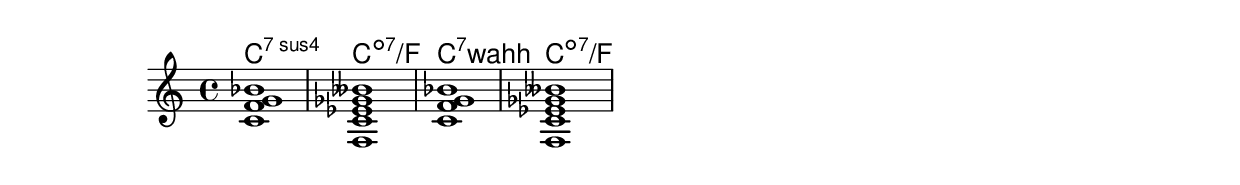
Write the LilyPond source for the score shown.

\version "2.2.0"
\header { texidoc = "The property @code{chordNameExceptions} can used
    to store a list of special notations for specific chords.

Putting the exceptions list encoded as
@example
	\\notes @{ <c f g bes>1\\markup @{ \\super \"7\" \"wahh\" @} @}
@end example
into @code{chordNameExceptions} takes a little manoeuvring. The
following code transforms @code{chExceptionMusic} (which is a
sequential music) into a list of exceptions.
@example
	(sequential-music-to-chord-exceptions chExceptionMusic \#t)
@end example
Then,
@example
	(append
	  ... ignatzekExceptions)
@end example
adds the new exceptions to the default ones, which are defined in
@file{ly/chord-modifier-init.ly}.
" }


% 7sus4 denoted with ^7 wahh
chExceptionMusic = \notes {
  <c f g bes>1-\markup { \super "7" "wahh" }}

% add to existing exceptions.
chExceptions = #(append
  (sequential-music-to-chord-exceptions chExceptionMusic #t)
  ignatzekExceptions)

theMusic = \chords {
      c:7sus4 c:dim7/+f
      \set chordNameExceptions = #chExceptions
      c:7sus4 c:dim7/+f }

  
\score {
  << \context ChordNames \theMusic
    \context Voice \theMusic
  >>  
  }
